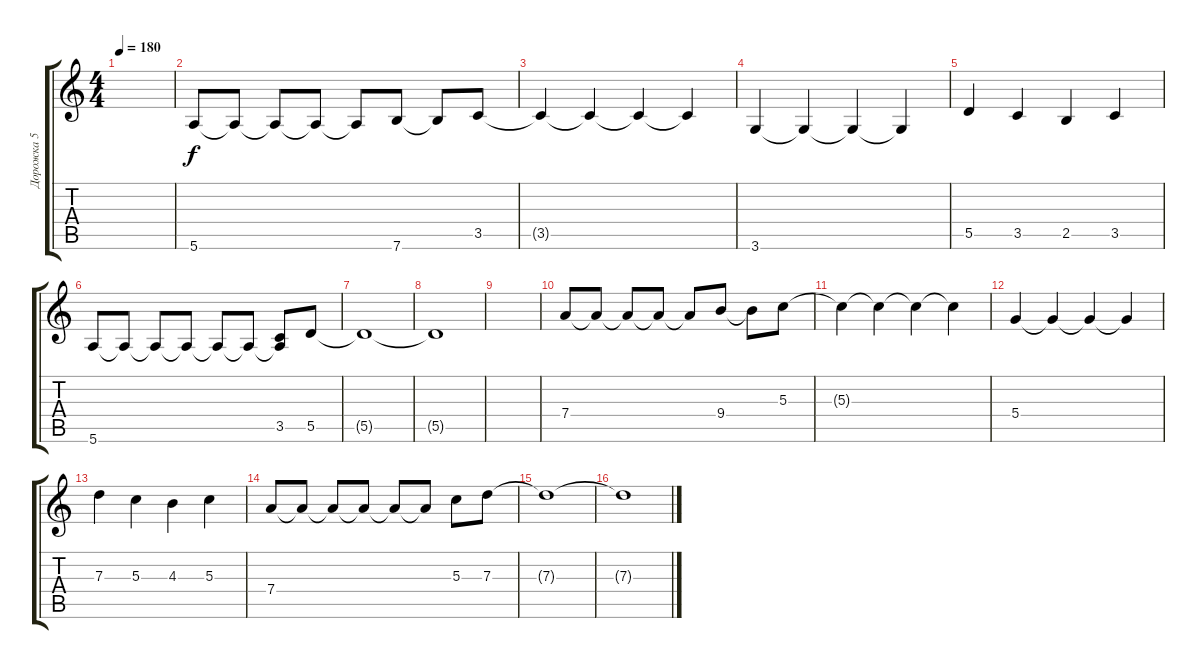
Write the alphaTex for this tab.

\track ("Дорожка 5" "Дорожка 5") {instrument overdrivenguitar}
\staff {score tabs}
\tuning (E4 B3 G3 D3 A2 E2) {hide}
\ts (4 4)
\tempo 180
\clef g2
\ks c
|
5.6.8 5.6{t}.8 5.6{t}.8 5.6{t}.8 5.6{t}.8 7.6.8 7.6{t}.8 3.5.8 |
3.5{t}.4 3.5{t}.4 3.5{t}.4 3.5{t}.4 |
3.6.4 3.6{t}.4 3.6{t}.4 3.6{t}.4 |
5.5.4 3.5.4 2.5.4 3.5.4 |
5.6.8 5.6{t}.8 5.6{t}.8 5.6{t}.8 5.6{t}.8 5.6{t}.8 (3.5 5.6{t}).8 5.5.8 |
5.5{t}.1 |
5.5{t}.1 |
|
7.4.8 7.4{t}.8 7.4{t}.8 7.4{t}.8 7.4{t}.8 9.4.8 9.4{t}.8 5.3.8 |
5.3{t}.4 5.3{t}.4 5.3{t}.4 5.3{t}.4 |
5.4.4 5.4{t}.4 5.4{t}.4 5.4{t}.4 |
7.3.4 5.3.4 4.3.4 5.3.4 |
7.4.8 7.4{t}.8 7.4{t}.8 7.4{t}.8 7.4{t}.8 7.4{t}.8 5.3.8 7.3.8 |
7.3{t}.1 |
7.3{t}.1
